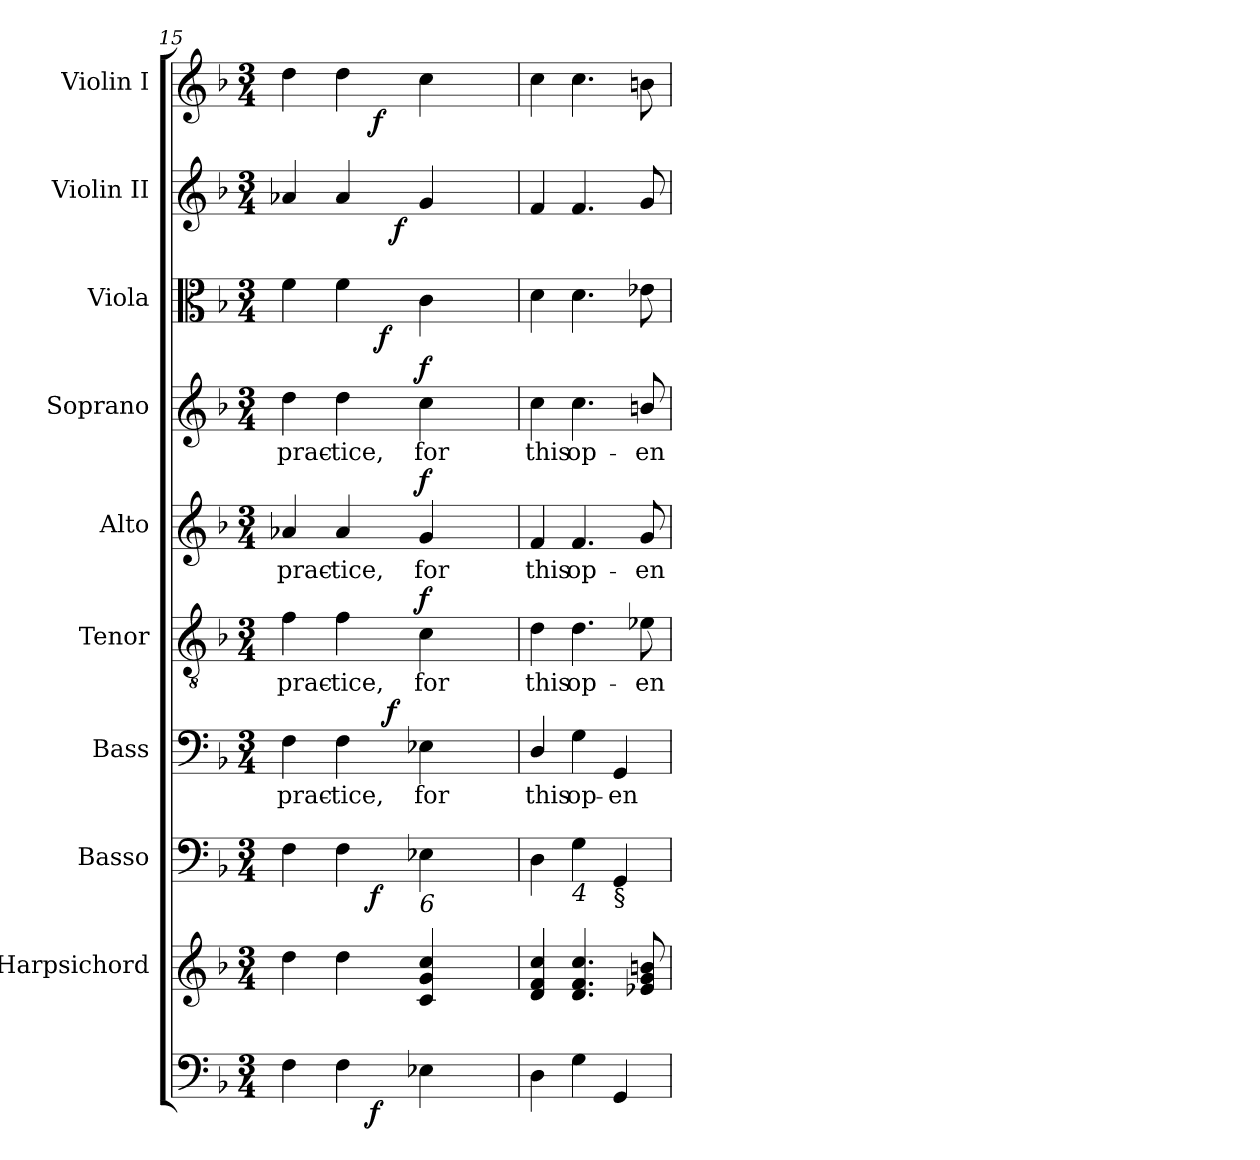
**kern	**dynam	**kern	**kern	**dynam	**kern	**text	**dynam	**kern	**text	**dynam	**kern	**text	**dynam	**kern	**text	**dynam	**kern	**dynam	**kern	**dynam	**kern	**dynam
*part10	*part10	*part9	*part8	*part8	*part7	*part7	*part7	*part6	*part6	*part6	*part5	*part5	*part5	*part4	*part4	*part4	*part3	*part3	*part2	*part2	*part1	*part1
*staff10	*staff10	*staff9	*staff8	*staff8	*staff7	*staff7	*staff7	*staff6	*staff6	*staff6	*staff5	*staff5	*staff5	*staff4	*staff4	*staff4	*staff3	*staff3	*staff2	*staff2	*staff1	*staff1
*	*	*I"Harpsichord	*I"Basso	*	*I"Bass	*	*	*I"Tenor	*	*	*I"Alto	*	*	*I"Soprano	*	*	*I"Viola	*	*I"Violin II	*	*I"Violin I	*
*	*	*I'Hrpsc	*I'Basso	*	*I'B.	*	*	*I'T.	*	*	*I'A.	*	*	*I'S.	*	*	*I'Vla.	*	*I'Vln. II	*	*I'Vln. I	*
*clefF4	*	*clefG2	*clefF4	*	*clefF4	*	*	*clefGv2	*	*	*clefG2	*	*	*clefG2	*	*	*clefC3	*	*clefG2	*	*clefG2	*
*	*	*	*	*	*	*	*	*ITrd7c12	*	*	*	*	*	*	*	*	*	*	*	*	*	*
*k[b-]	*	*k[b-]	*k[b-]	*	*k[b-]	*	*	*k[b-]	*	*	*k[b-]	*	*	*k[b-]	*	*	*k[b-]	*	*k[b-]	*	*k[b-]	*
*d:	*	*d:	*d:	*	*d:	*	*	*d:	*	*	*d:	*	*	*d:	*	*	*d:	*	*d:	*	*d:	*
*M3/4	*	*M3/4	*M3/4	*	*M3/4	*	*	*M3/4	*	*	*M3/4	*	*	*M3/4	*	*	*M3/4	*	*M3/4	*	*M3/4	*
=15	=15	=15	=15	=15	=15	=15	=15	=15	=15	=15	=15	=15	=15	=15	=15	=15	=15	=15	=15	=15	=15	=15
!	!	!	!	!	!	!LO:LY:b:color=#000000	!	!	!	!	!	!	!	!	!	!	!	!	!	!	!	!
!	!	!	!	!	!	!	!	!	!LO:LY:b:color=#000000	!	!	!	!	!	!	!	!	!	!	!	!	!
!	!	!	!	!	!	!	!	!	!	!	!	!LO:LY:b:color=#000000	!	!	!	!	!	!	!	!	!	!
!	!	!	!LO:TX:b:t=6	!	!	!	!	!	!	!	!	!	!	!	!	!	!	!	!	!	!	!
!	!	!	!LO:TX:t=b	!	!	!	!	!	!	!	!	!	!	!	!	!	!	!	!	!	!	!
!	!	!	!	!	!	!	!	!	!	!	!	!	!	!	!LO:LY:b:color=#000000	!	!	!	!	!	!	!
*^	*	*	*^	*	*^	*	*	*	*	*	*	*	*	*	*	*	*^	*	*^	*	*^	*
4Fi\	4ryy	.	4ddi\	4Fi\	4ryy	.	4Fi\	4ryy	prac-	.	4Fi\	prac-	.	4a-Xi/	prac-	.	4ddi\	prac-	.	4fi\	4ryy	.	4a-Xi/	4ryy	.	4ddi\	4ryy	.
!	!	!	!	!	!	!	!	!	!LO:LY:b:color=#000000	!	!	!	!	!	!	!	!	!	!	!	!	!	!	!	!	!	!	!
!	!	!	!	!	!	!	!	!	!	!	!	!LO:LY:b:color=#000000	!	!	!	!	!	!	!	!	!	!	!	!	!	!	!	!
!	!	!	!	!	!	!	!	!	!	!	!	!	!	!	!LO:LY:b:color=#000000	!	!	!	!	!	!	!	!	!	!	!	!	!
!	!	!	!	!	!	!	!	!	!	!	!	!	!	!	!	!	!	!LO:LY:b:color=#000000	!	!	!	!	!	!	!	!	!	!
4Fi\	16ryy	.	4ddi\	4Fi\	16ryy	.	4Fi\	8ryy	-tice,	.	4Fi\	-tice,	.	4a-i/	-tice,	.	4ddi\	-tice,	.	4fi\	16ryy	.	4a-i/	8ryy	.	4ddi\	16ryy	.
.	32ryy	.	.	.	32ryy	.	.	.	.	.	.	.	.	.	.	.	.	.	.	.	32ryy	.	.	.	.	.	32ryy	.
.	128ryy	.	.	.	128ryy	.	.	.	.	.	.	.	.	.	.	.	.	.	.	.	64ryy	.	.	.	.	.	128.ryy	.
.	4ryy	f	.	.	4ryy	f	.	.	.	.	.	.	.	.	.	.	.	.	.	.	.	.	.	.	.	.	.	.
.	.	.	.	.	.	.	.	.	.	.	.	.	.	.	.	.	.	.	.	.	.	.	.	.	.	.	4ryy	f
.	.	.	.	.	.	.	.	.	.	.	.	.	.	.	.	.	.	.	.	.	256ryy	.	.	.	.	.	.	.
.	.	.	.	.	.	.	.	.	.	.	.	.	.	.	.	.	.	.	.	.	4ryy	f	.	.	.	.	.	.
.	.	.	.	.	.	.	.	1024ryy	.	.	.	.	.	.	.	.	.	.	.	.	.	.	.	128...ryy	.	.	.	.
.	.	.	.	.	.	.	.	4ryy	.	f	.	.	.	.	.	.	.	.	.	.	.	.	.	.	.	.	.	.
.	.	.	.	.	.	.	.	.	.	.	.	.	.	.	.	.	.	.	.	.	.	.	.	4ryy	f	.	.	.
!	!	!	!	!	!	!	!	!	!LO:LY:b:color=#000000	!	!	!	!	!	!	!	!	!	!	!	!	!	!	!	!	!	!	!
!	!	!	!	!	!	!	!	!	!	!	!	!LO:LY:b:color=#000000	!	!	!	!	!	!	!	!	!	!	!	!	!	!	!	!
!	!	!	!	!	!	!	!	!	!	!	!	!	!	!	!LO:LY:b:color=#000000	!	!	!	!	!	!	!	!	!	!	!	!	!
!	!	!	!	!LO:TX:b:i:t=6	!	!	!	!	!	!	!	!	!	!	!	!	!	!	!	!	!	!	!	!	!	!	!	!
!	!	!	!	!	!	!	!	!	!	!	!	!	!	!	!	!	!	!LO:LY:b:color=#000000	!	!	!	!	!	!	!	!	!	!
4E-Xi\	.	.	4ci/ 4gi 4cci	4E-Xi\	.	.	4E-Xi\	.	for	.	4Ci\	for	f	4gi/	for	f	4cci\	for	f	4ci\	.	.	4gi/	.	.	4cci\	.	.
.	8ryy	.	.	.	8ryy	.	.	.	.	.	.	.	.	.	.	.	.	.	.	.	.	.	.	.	.	.	.	.
.	.	.	.	.	.	.	.	.	.	.	.	.	.	.	.	.	.	.	.	.	.	.	.	.	.	.	8ryy	.
.	.	.	.	.	.	.	.	.	.	.	.	.	.	.	.	.	.	.	.	.	8ryy	.	.	.	.	.	.	.
.	.	.	.	.	.	.	.	16ryy	.	.	.	.	.	.	.	.	.	.	.	.	.	.	.	.	.	.	.	.
.	.	.	.	.	.	.	.	.	.	.	.	.	.	.	.	.	.	.	.	.	.	.	.	16ryy	.	.	.	.
.	.	.	.	.	.	.	.	32ryy	.	.	.	.	.	.	.	.	.	.	.	.	.	.	.	.	.	.	.	.
.	.	.	.	.	.	.	.	.	.	.	.	.	.	.	.	.	.	.	.	.	.	.	.	32ryy	.	.	.	.
.	.	.	.	.	.	.	.	64ryy	.	.	.	.	.	.	.	.	.	.	.	.	.	.	.	.	.	.	.	.
.	64.ryy	.	.	.	64.ryy	.	.	.	.	.	.	.	.	.	.	.	.	.	.	.	.	.	.	.	.	.	.	.
.	.	.	.	.	.	.	.	.	.	.	.	.	.	.	.	.	.	.	.	.	.	.	.	.	.	.	64ryy	.
.	.	.	.	.	.	.	.	.	.	.	.	.	.	.	.	.	.	.	.	.	.	.	.	64ryy	.	.	.	.
.	.	.	.	.	.	.	.	128...ryy	.	.	.	.	.	.	.	.	.	.	.	.	.	.	.	.	.	.	.	.
.	.	.	.	.	.	.	.	.	.	.	.	.	.	.	.	.	.	.	.	.	128.ryy	.	.	.	.	.	.	.
.	.	.	.	.	.	.	.	.	.	.	.	.	.	.	.	.	.	.	.	.	.	.	.	.	.	.	256ryy	.
.	.	.	.	.	.	.	.	.	.	.	.	.	.	.	.	.	.	.	.	.	.	.	.	1024ryy	.	.	.	.
*	*	*	*	*v	*v	*	*	*	*	*	*	*	*	*	*	*	*	*	*	*v	*v	*	*v	*v	*	*v	*v	*
*v	*v	*	*	*	*	*v	*v	*	*	*	*	*	*	*	*	*	*	*	*	*	*	*	*	*
=16	=16	=16	=16	=16	=16	=16	=16	=16	=16	=16	=16	=16	=16	=16	=16	=16	=16	=16	=16	=16	=16	=16
*^	*	*	*^	*	*^	*	*	*	*	*	*	*	*	*	*	*	*^	*	*^	*	*^	*
!	!	!	!	!	!	!	!	!	!LO:LY:b:color=#000000	!	!	!	!	!	!	!	!	!	!	!	!	!	!	!	!	!	!	!
*	*	*	*	*v	*v	*	*	*	*	*	*	*	*	*	*	*	*	*	*	*v	*v	*	*v	*v	*	*v	*v	*
*v	*v	*	*	*	*	*v	*v	*	*	*	*	*	*	*	*	*	*	*	*	*	*	*	*	*
*^	*	*	*^	*	*^	*	*	*	*	*	*	*	*	*	*	*	*^	*	*^	*	*^	*
!	!	!	!	!	!	!	!	!	!	!	!	!LO:LY:b:color=#000000	!	!	!	!	!	!	!	!	!	!	!	!	!	!	!	!
*	*	*	*	*v	*v	*	*	*	*	*	*	*	*	*	*	*	*	*	*	*v	*v	*	*v	*v	*	*v	*v	*
*v	*v	*	*	*	*	*v	*v	*	*	*	*	*	*	*	*	*	*	*	*	*	*	*	*	*
*^	*	*	*^	*	*^	*	*	*	*	*	*	*	*	*	*	*	*^	*	*^	*	*^	*
!	!	!	!	!	!	!	!	!	!	!	!	!	!	!	!LO:LY:b:color=#000000	!	!	!	!	!	!	!	!	!	!	!	!	!
*	*	*	*	*v	*v	*	*	*	*	*	*	*	*	*	*	*	*	*	*	*v	*v	*	*v	*v	*	*v	*v	*
*v	*v	*	*	*	*	*v	*v	*	*	*	*	*	*	*	*	*	*	*	*	*	*	*	*	*
*^	*	*	*^	*	*^	*	*	*	*	*	*	*	*	*	*	*	*^	*	*^	*	*^	*
!	!	!	!	!LO:TX:b:i:t=7	!	!	!	!	!	!	!	!	!	!	!	!	!	!	!	!	!	!	!	!	!	!	!	!
!	!	!	!	!	!	!	!	!	!	!	!	!	!	!	!	!	!	!LO:LY:b:color=#000000	!	!	!	!	!	!	!	!	!	!
*	*	*	*	*v	*v	*	*	*	*	*	*	*	*	*	*	*	*	*	*	*v	*v	*	*v	*v	*	*v	*v	*
*v	*v	*	*	*	*	*v	*v	*	*	*	*	*	*	*	*	*	*	*	*	*	*	*	*	*
4Di\	.	4di/ 4fi 4cci	4Di\	.	4Di/	this	.	4Di\	this	.	4fi/	this	.	4cci\	this	.	4di\	.	4fi/	.	4cci\	.
!	!	!	!	!	!	!LO:LY:b:color=#000000	!	!	!	!	!	!	!	!	!	!	!	!	!	!	!	!
!	!	!	!	!	!	!	!	!	!LO:LY:b:color=#000000	!	!	!	!	!	!	!	!	!	!	!	!	!
!	!	!	!	!	!	!	!	!	!	!	!	!LO:LY:b:color=#000000	!	!	!	!	!	!	!	!	!	!
!	!	!	!LO:TX:b:i:t=4	!	!	!	!	!	!	!	!	!	!	!	!	!	!	!	!	!	!	!
!	!	!	!	!	!	!	!	!	!	!	!	!	!	!	!LO:LY:b:color=#000000	!	!	!	!	!	!	!
4Gi\	.	4.di/ 4.fi 4.cci	4Gi\	.	4Gi\	op-	.	4.Di\	op-	.	4.fi/	op-	.	4.cci\	op-	.	4.di\	.	4.fi/	.	4.cci\	.
!	!	!	!LO:TX:b:t=§	!	!	!	!	!	!	!	!	!	!	!	!	!	!	!	!	!	!	!
!	!	!	!	!	!	!LO:LY:b:color=#000000	!	!	!	!	!	!	!	!	!	!	!	!	!	!	!	!
4GGi/	.	.	4GGi/	.	4GGi/	-en	.	.	.	.	.	.	.	.	.	.	.	.	.	.	.	.
!	!	!	!	!	!	!	!	!	!LO:LY:b:color=#000000	!	!	!	!	!	!	!	!	!	!	!	!	!
!	!	!	!	!	!	!	!	!	!	!	!	!LO:LY:b:color=#000000	!	!	!	!	!	!	!	!	!	!
!	!	!	!	!	!	!	!	!	!	!	!	!	!	!	!LO:LY:b:color=#000000	!	!	!	!	!	!	!
.	.	8e-Xi/ 8gi 8bni	.	.	.	.	.	8E-Xi\	-en	.	8gi/	-en	.	8bni/	-en	.	8e-Xi\	.	8gi/	.	8bni\	.
=	=	=	=	=	=	=	=	=	=	=	=	=	=	=	=	=	=	=	=	=	=	=
*-	*-	*-	*-	*-	*-	*-	*-	*-	*-	*-	*-	*-	*-	*-	*-	*-	*-	*-	*-	*-	*-	*-
